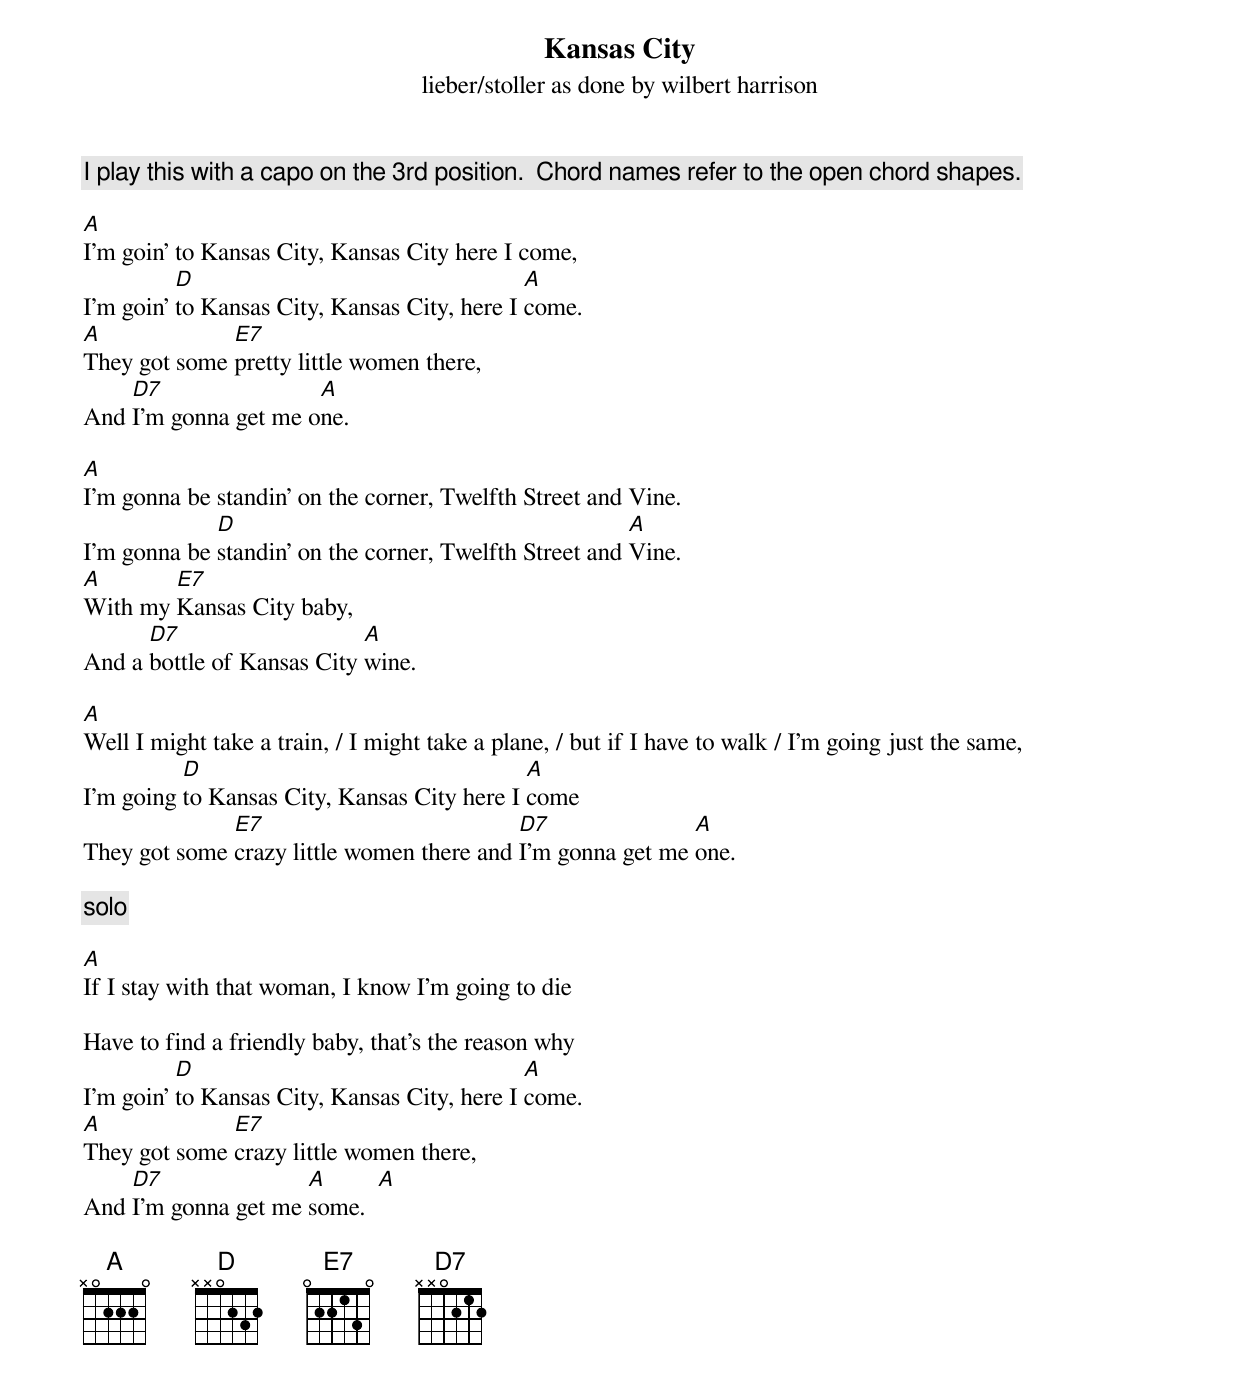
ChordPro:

{title: Kansas City}
{subtitle: lieber/stoller as done by wilbert harrison}
{c:I play this with a capo on the 3rd position.  Chord names refer to the open chord shapes. }

[A]I'm goin' to Kansas City, Kansas City here I come,
I'm goin' [D]to Kansas City, Kansas City, here I [A]come.
[A]They got some [E7]pretty little women there,
And [D7]I'm gonna get me o[A]ne.

[A]I'm gonna be standin' on the corner, Twelfth Street and Vine.
I'm gonna be [D]standin' on the corner, Twelfth Street and [A]Vine.
[A]With my [E7]Kansas City baby,
And a [D7]bottle of Kansas City [A]wine.

[A]Well I might take a train, / I might take a plane, / but if I have to walk / I'm going just the same,
I'm going [D]to Kansas City, Kansas City here I [A]come
They got some [E7]crazy little women there and [D7]I'm gonna get me [A]one.

{c:solo}

[A]If I stay with that woman, I know I'm going to die

Have to find a friendly baby, that's the reason why
I'm goin' [D]to Kansas City, Kansas City, here I [A]come.
[A]They got some [E7]crazy little women there,
And [D7]I'm gonna get me [A]some.  [A]

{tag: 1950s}
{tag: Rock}
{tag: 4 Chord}
